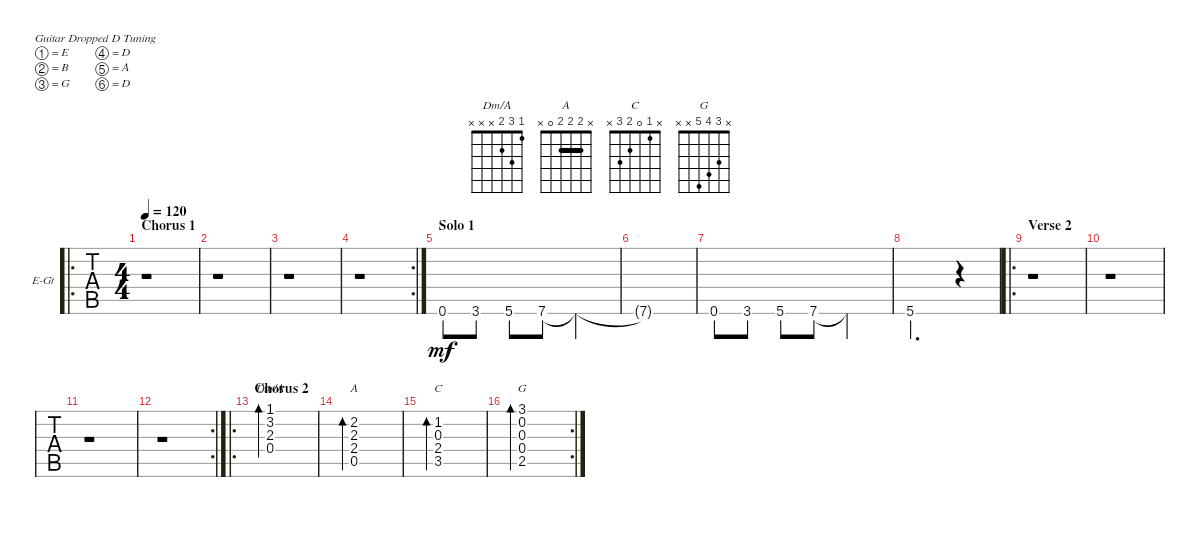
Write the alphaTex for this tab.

\defaultSystemsLayout 4
\bracketExtendMode groupsimilarinstruments
\firstSystemTrackNameOrientation horizontal
\otherSystemsTrackNameOrientation horizontal
\track ("Guitar 3 Dropped D" "E-Gt") {instrument distortionguitar}
\staff {tabs}
\tuning (E4 B3 G3 D3 A2 D2)
\chord ("Dm/A" 1 3 2 x x x)
\chord ("A" x 2 2 2 0 x) {barre (2 2)}
\chord ("C" x 1 0 2 3 x)
\chord ("G" x 3 4 5 x x)
\ro
\ts (4 4)
\section ("" "Chorus 1")
\tempo 120
\clef g2
\ks c
r.1{dy mf} |
r.1 |
r.1 |
\rc 2
r.1 |
\section ("" "Solo 1")
0.6.8 3.6.8 5.6.8 7.6.8 7.6{t}.2 |
7.6{t}.1 |
0.6.8 3.6.8 5.6.8 7.6.8 7.6{t}.2 |
5.6.2{d} r.4 |
\ro
\section ("" "Verse 2")
r.1 |
r.1 |
r.1 |
\rc 2
r.1 |
\ro
\section ("" "Chorus 2")
(2.3 3.2 1.1 0.4).1{bd 169 ch "Dm/A"} |
(0.5 2.4 2.3 2.2).1{bd 166 ch "A"} |
(3.5 2.4 0.3 1.2).1{bd 163 ch "C"} |
\rc 2
(3.1 0.2 0.3 0.4 2.5).1{bd 163 ch "G"}
